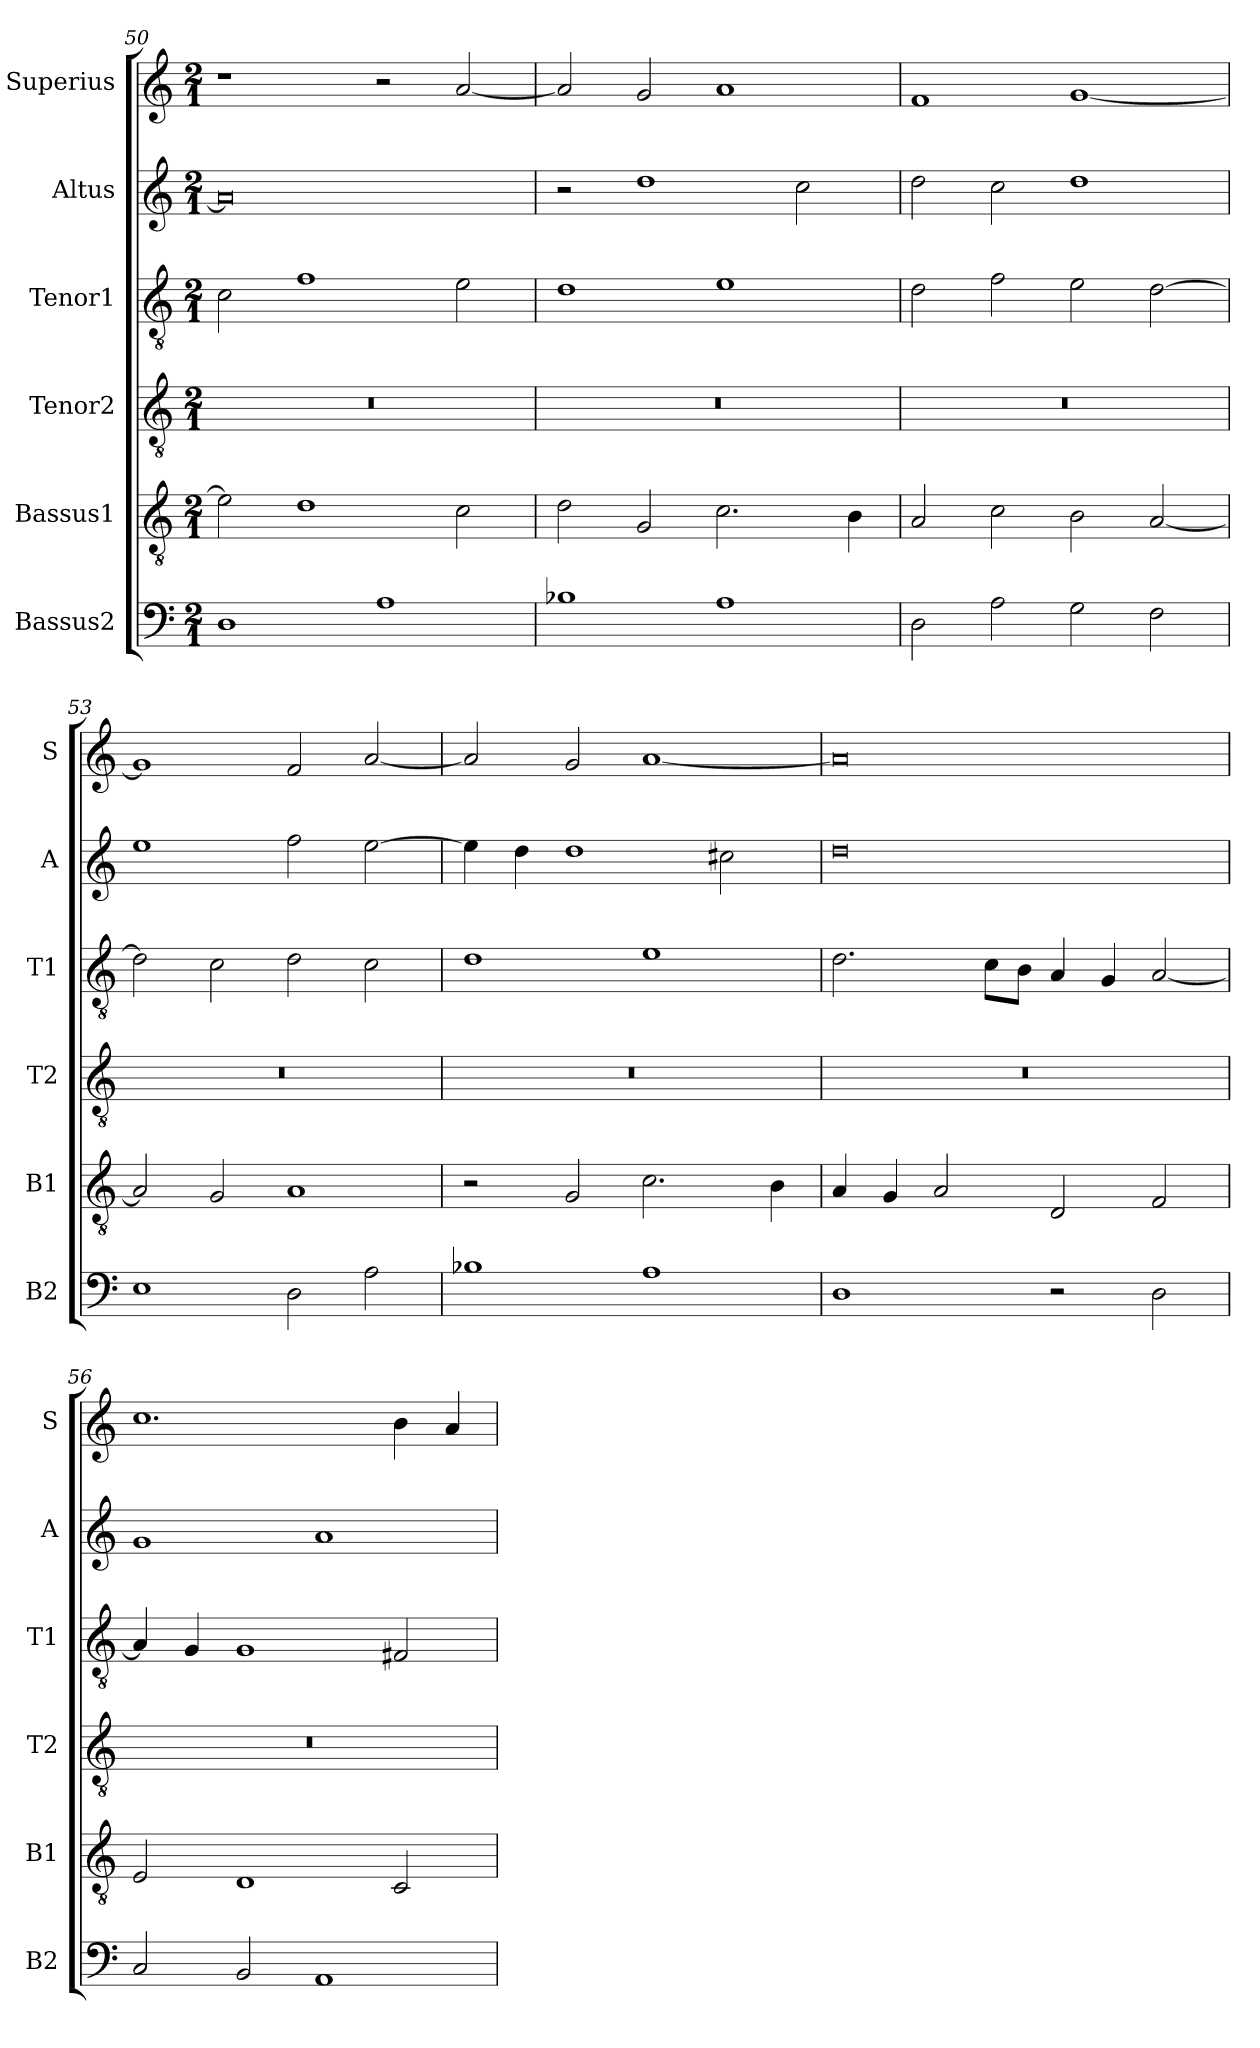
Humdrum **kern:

**kern	**kern	**kern	**kern	**kern	**kern
*part6	*part5	*part4	*part3	*part2	*part1
*staff6	*staff5	*staff4	*staff3	*staff2	*staff1
*I"Bassus2	*I"Bassus1	*I"Tenor2	*I"Tenor1	*I"Altus	*I"Superius
*I'B2	*I'B1	*I'T2	*I'T1	*I'A	*I'S
*clefF4	*clefGv2	*clefGv2	*clefGv2	*clefG2	*clefG2
*k[]	*k[]	*k[]	*k[]	*k[]	*k[]
*M2/1	*M2/1	*M2/1	*M2/1	*M2/1	*M2/1
=50	=50	=50	=50	=50	=50
1D	2e\]	0r	2c\	0a]	1r
.	1d	.	1f	.	.
1A	.	.	.	.	2r
.	2c\	.	2e\	.	[2a/
=51	=51	=51	=51	=51	=51
1B-X	2d\	0r	1d	2r	2a/]
.	2G/	.	.	1dd	2g/
1A	2.c\	.	1e	.	1a
.	.	.	.	2cc\	.
.	4B\	.	.	.	.
=52	=52	=52	=52	=52	=52
2D\	2A/	0r	2d\	2dd\	1f
2A\	2c\	.	2f\	2cc\	.
2G\	2B\	.	2e\	1dd	[1g
2F\	[2A/	.	[2d\	.	.
=53	=53	=53	=53	=53	=53
1E	2A/]	0r	2d\]	1ee	1g]
.	2G/	.	2c\	.	.
2D\	1A	.	2d\	2ff\	2f/
2A\	.	.	2c\	[2ee\	[2a/
=54	=54	=54	=54	=54	=54
1B-X	2r	0r	1d	4ee\]	2a/]
.	.	.	.	4dd\	.
.	2G/	.	.	1dd	2g/
1A	2.c\	.	1e	.	[1a
.	.	.	.	2cc#X\	.
.	4B\	.	.	.	.
=55	=55	=55	=55	=55	=55
1D	4A/	0r	2.d\	0dd	0a]
.	4G/	.	.	.	.
.	2A/	.	.	.	.
.	.	.	8c\L	.	.
.	.	.	8B\J	.	.
2r	2D/	.	4A/	.	.
.	.	.	4G/	.	.
2D\	2F/	.	[2A/	.	.
=56	=56	=56	=56	=56	=56
2C/	2E/	0r	4A/]	1g	1.cc
.	.	.	4G/	.	.
2BB/	1D	.	1G	.	.
1AA	.	.	.	1a	.
.	2C/	.	2F#X/	.	4b\
.	.	.	.	.	4a/
=	=	=	=	=	=
*-	*-	*-	*-	*-	*-
